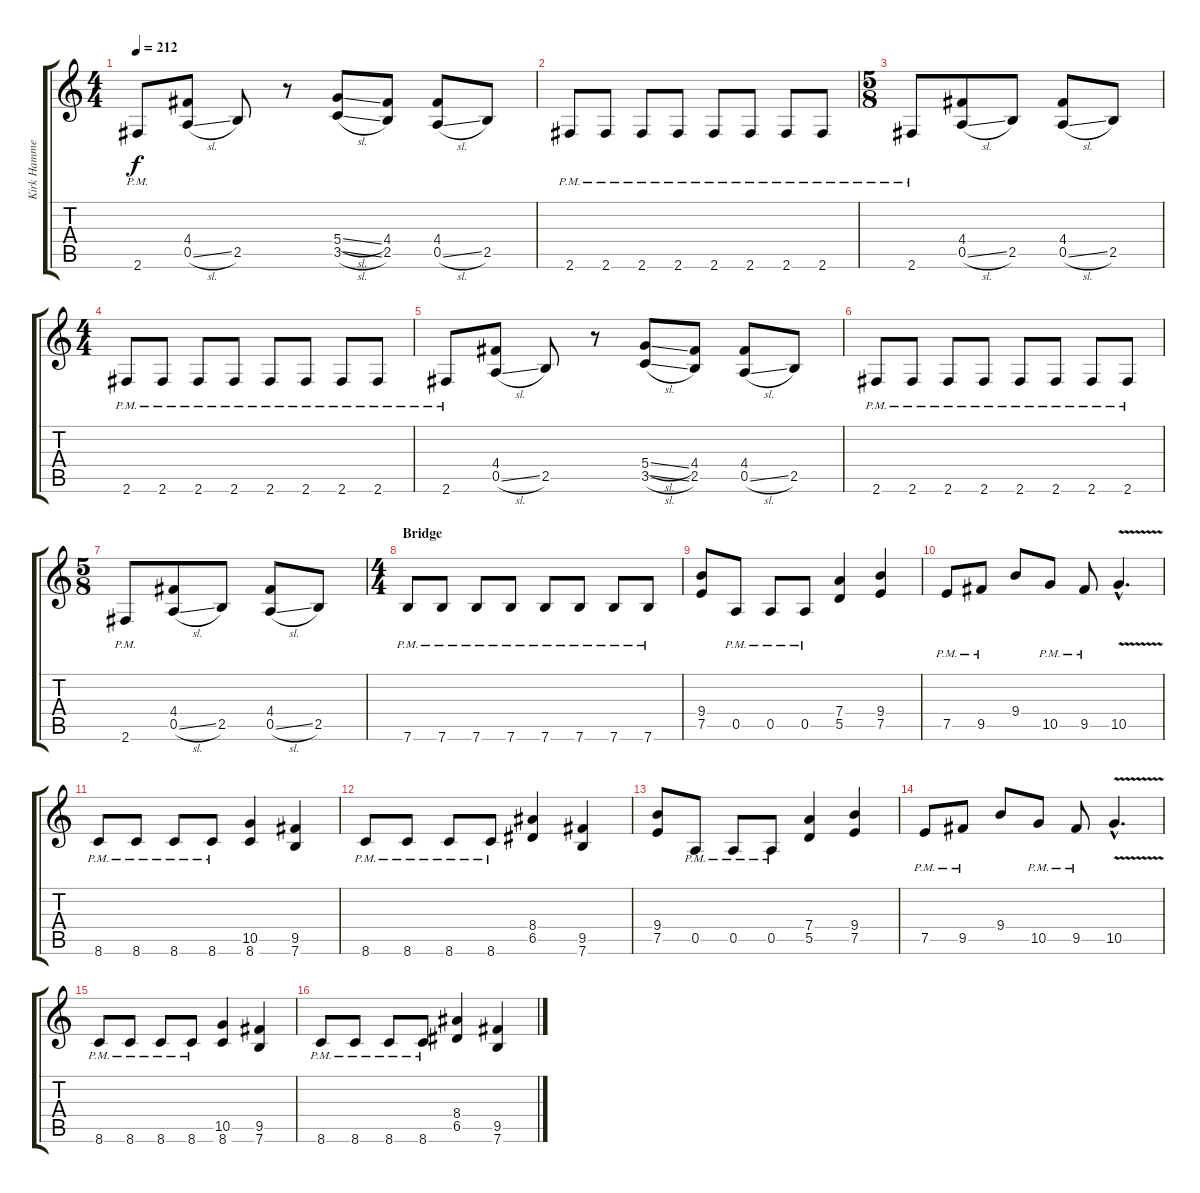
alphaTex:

\track ("Kirk Hammet (Lead Guitar)" "Kirk Hamme") {instrument overdrivenguitar}
\staff {score tabs}
\tuning (E4 B3 G3 D3 A2 E2) {hide}
\ts (4 4)
\tempo 212
\clef g2
\ks c
2.6{pm}.8{dy f} (4.4 0.5{sl}).8 2.5.8 r.8 (5.4{sl} 3.5{sl}).8 (4.4 2.5).8 (4.4 0.5{sl}).8 2.5.8 |
2.6{pm}.8 2.6{pm}.8 2.6{pm}.8 2.6{pm}.8 2.6{pm}.8 2.6{pm}.8 2.6{pm}.8 2.6{pm}.8 |
\ts (5 8)
2.6{pm}.8 (4.4 0.5{sl}).8 2.5.8 (4.4 0.5{sl}).8 2.5.8 |
\ts (4 4)
2.6{pm}.8 2.6{pm}.8 2.6{pm}.8 2.6{pm}.8 2.6{pm}.8 2.6{pm}.8 2.6{pm}.8 2.6{pm}.8 |
2.6{pm}.8 (4.4 0.5{sl}).8 2.5.8 r.8 (5.4{sl} 3.5{sl}).8 (4.4 2.5).8 (4.4 0.5{sl}).8 2.5.8 |
2.6{pm}.8 2.6{pm}.8 2.6{pm}.8 2.6{pm}.8 2.6{pm}.8 2.6{pm}.8 2.6{pm}.8 2.6{pm}.8 |
\ts (5 8)
2.6{pm}.8 (4.4 0.5{sl}).8 2.5.8 (4.4 0.5{sl}).8 2.5.8 |
\ts (4 4)
\section ("" "Bridge")
7.6{pm}.8 7.6{pm}.8 7.6{pm}.8 7.6{pm}.8 7.6{pm}.8 7.6{pm}.8 7.6{pm}.8 7.6{pm}.8 |
(9.4 7.5).8 0.5{pm}.8 0.5{pm}.8 0.5{pm}.8 (7.4 5.5).4 (9.4 7.5).4 |
7.5{pm}.8 9.5{pm}.8 9.4.8 10.5{pm}.8 9.5{pm}.8 10.5{v hac}.4{d} |
8.6{pm}.8 8.6{pm}.8 8.6{pm}.8 8.6{pm}.8 (10.5 8.6).4 (9.5 7.6).4 |
8.6{pm}.8 8.6{pm}.8 8.6{pm}.8 8.6{pm}.8 (8.4 6.5).4 (9.5 7.6).4 |
(9.4 7.5).8 0.5{pm}.8 0.5{pm}.8 0.5{pm}.8 (7.4 5.5).4 (9.4 7.5).4 |
7.5{pm}.8 9.5{pm}.8 9.4.8 10.5{pm}.8 9.5{pm}.8 10.5{v hac}.4{d} |
8.6{pm}.8 8.6{pm}.8 8.6{pm}.8 8.6{pm}.8 (10.5 8.6).4 (9.5 7.6).4 |
8.6{pm}.8 8.6{pm}.8 8.6{pm}.8 8.6{pm}.8 (8.4 6.5).4 (9.5 7.6).4
